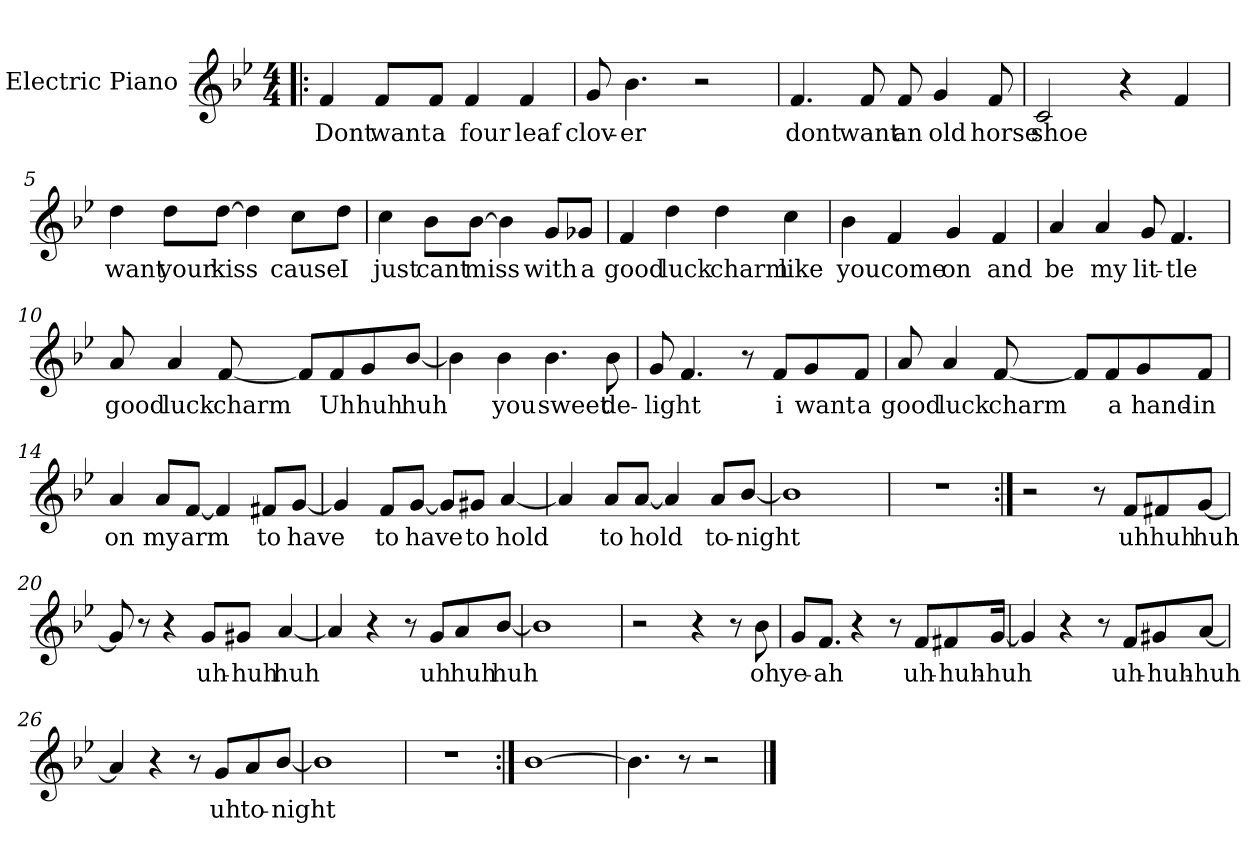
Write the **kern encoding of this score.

**kern	**text
*part1	*part1
*staff1	*staff1
*I"Electric Piano	*
*I'E.Pno	*
*clefG2	*
*k[b-e-]	*
*B-:	*
*M4/4	*
=1!|:	=1!|:
4f/	Dont
8f/L	want
8f/J	a
4f/	four
4f/	leaf
=2	=2
8g/	clov-
4.b-\	-er
2r	.
=3	=3
4.f/	dont
8f/	want
8f/	an
4g/	old
8f/	horse
=4	=4
2c/	shoe
4r	.
4f/	.
!!LO:LB:g=z
=5	=5
4dd\	want
8dd\L	your
[8dd\J	kiss
4dd\]	.
8cc\L	cause
8dd\J	I
=6	=6
4cc\	just
8b-\L	cant
[8b-\J	miss
4b-\]	.
8g/L	with
8g-X/J	a
=7	=7
4f/	good
4dd\	luck
4dd\	charm
4cc\	like
=8	=8
4b-\	you
4f/	come
4g/	on
4f/	and
!!LO:LB:g=z
=9	=9
4a/	be
4a/	my
8g/	lit-
4.f/	-tle
=10	=10
8a/	good
4a/	luck
[8f/	charm
8f/L]	.
8f/	Uh
8g/	huh
[8b-/J	huh
=11	=11
4b-\]	.
4b-\	you
4.b-\	sweet
8b-\	de-
=12	=12
8g/	-light
4.f/	.
8r	.
8f/L	i
8g/	want
8f/J	a
!!LO:LB:g=z
=13	=13
8a/	good
4a/	luck
[8f/	charm
8f/L]	.
8f/	a
8g/	hand-
8f/J	-in
=14	=14
4a/	on
8a/L	my
[8f/J	arm
4f/]	.
8f#X/L	to
[8g/J	have
=15	=15
4g/]	.
8f/L	to
[8g/J	have
8g/L]	.
8g#X/J	to
[4a/	hold
=16	=16
4a/]	.
8a/L	to
[8a/J	hold
4a/]	.
8a/L	to-
[8b-/J	-night
!!LO:LB:g=z
=17	=17
1b-]	.
=18	=18
1r	.
=19:|!	=19:|!
2r	.
8r	.
8f/L	uh
8f#X/	huh
[8g/J	huh
=20	=20
8g/]	.
8r	.
4r	.
8g/L	uh-
8g#X/J	huh
[4a/	huh
=21	=21
4a/]	.
4r	.
8r	.
8g/L	uh
8a/	huh
[8b-/J	huh
=22	=22
1b-]	.
=23	=23
2r	.
4r	.
8r	.
8b-\	oh
=24	=24
8g/L	ye-
8.f/J	ah
4r	.
8r	.
8f/L	uh-
8f#X/	huh-
[16g/Jk	huh
!!LO:LB:g=z
=25	=25
4g/]	.
4r	.
8r	.
8f/L	uh-
8g#X/	huh-
[8a/J	huh
=26	=26
4a/]	.
4r	.
8r	.
8g/L	uh
8a/	to-
[8b-/J	night
=27	=27
1b-]	.
=28	=28
1r	.
=29:|!	=29:|!
[1b-	.
=30	=30
4.b-\]	.
8r	.
2r	.
==	==
*-	*-
